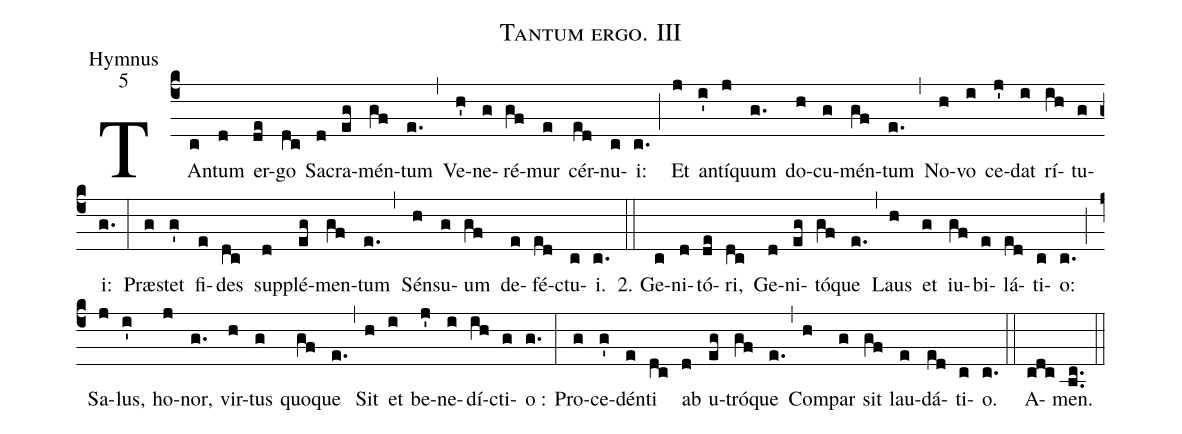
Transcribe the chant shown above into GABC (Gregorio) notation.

name:Tantum ergo. III;
office-part:Hymnus;
mode:5;
%%
(c4) TAn(c)tum(d) er(de)go(dc) Sa(d)cra(eg)mén(gf)tum(e.) (,)
Ve(h')ne(g)ré(gf)mur(e) cér(ed)nu(c)i:(c.) (;)
Et(j) an(i')tí(j)quum(g.) do(h)cu(g)mén(gf)tum(e.) (,)
No(h)vo(i) ce(j')dat(i) rí(ih)tu(g)i:(g.) (:)
Præ(g)stet(g') fi(e)des(dc) sup(d)plé(eg)men(gf)tum(e.) (,)
Sén(h)su(g)um(gf) de(e)fé(ed)ctu(c)i.(c.) (::)

2. Ge(c)ni(d)tó(de)ri,(dc) Ge(d)ni(eg)tó(gf)que(e.) (,)
Laus(h) et(g) iu(gf)bi(e)lá(ed)ti(c)o:(c.) (;)
Sa(j)lus,(i') ho(j)nor,(g.) vir(h)tus(g) quo(gf)que(e.) (,)
Sit(h) et(i) be(j')ne(i)dí(ih)cti(g)o :(g.) (:)
Pro(g)ce(g')dén(e)ti(dc) ab(d) u(eg)tró(gf)que(e.) (,)
Com(h)par(g) sit(gf) lau(e)dá(ed)ti(c)o.(c.) (::)
A(cdc)men.(bc..) (::)
